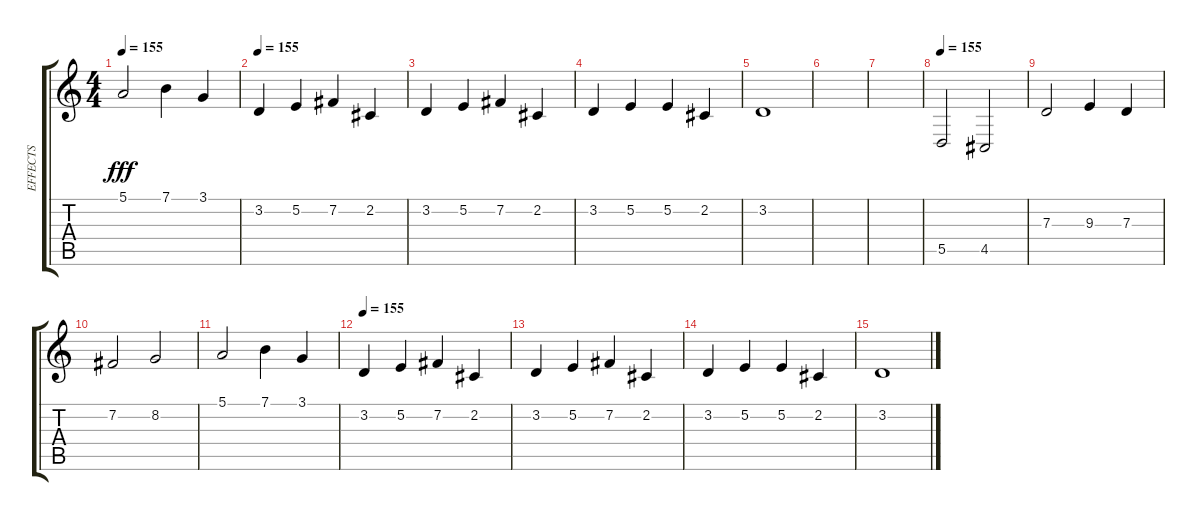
\track ("EFFECTS" "EFFECTS") {instrument fx6goblins}
\staff {score tabs}
\tuning (E4 B3 G3 D3 A2 E2) {hide}
\ts (4 4)
\tempo 155
\clef g2
\ks c
5.1.2{dy fff} 7.1.4 3.1.4 |
\tempo 155
3.2.4 5.2.4 7.2.4 2.2.4 |
3.2.4 5.2.4 7.2.4 2.2.4 |
3.2.4 5.2.4 5.2.4 2.2.4 |
3.2.1 |
|
|
\tempo 155
5.5.2{volume 11 instrument fx7echoes} 4.5.2 |
7.3.2 9.3.4 7.3.4 |
7.2.2{volume 8} 8.2.2 |
5.1.2 7.1.4 3.1.4 |
\tempo 155
3.2.4{volume 4} 5.2.4 7.2.4 2.2.4 |
3.2.4 5.2.4 7.2.4 2.2.4 |
3.2.4{volume 2 instrument fx7echoes} 5.2.4 5.2.4 2.2.4 |
3.2.1
